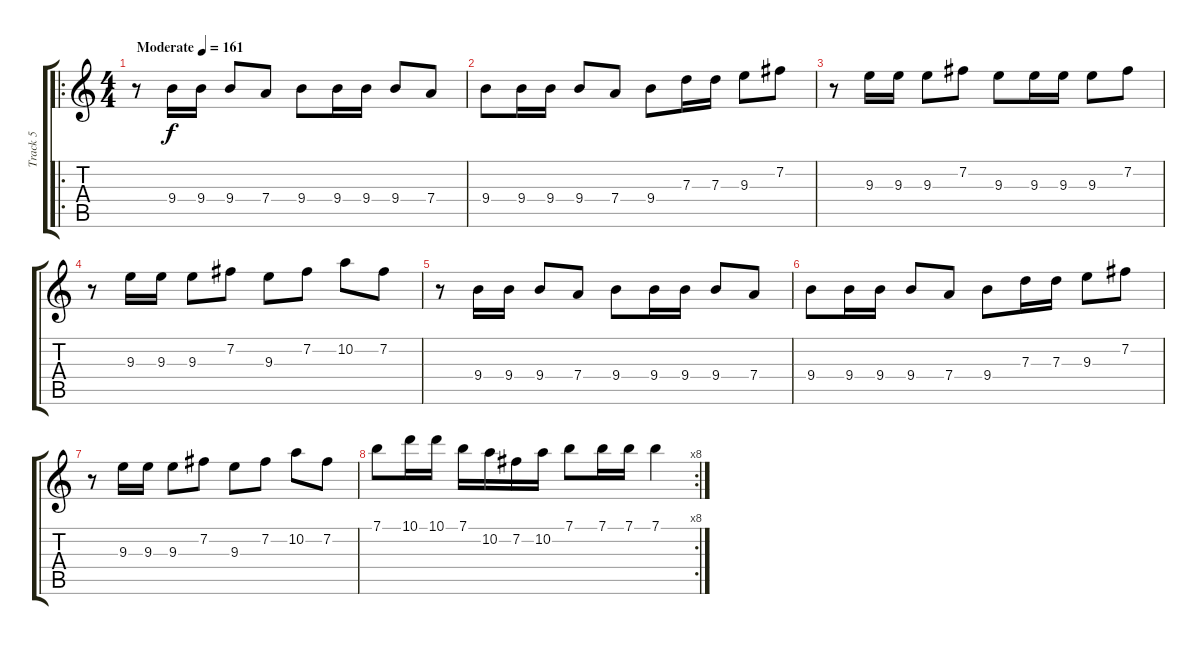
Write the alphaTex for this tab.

\track ("Track 5" "Track 5") {instrument electricguitarclean}
\staff {score tabs}
\tuning (E4 B3 G3 D3 A2 E2) {hide}
\ro
\ts (4 4)
\tempo (161 "Moderate")
\clef g2
\ks c
r.8{dy f instrument electricguitarclean} 9.4.16 9.4.16 9.4.8 7.4.8 9.4.8 9.4.16 9.4.16 9.4.8 7.4.8 |
9.4.8 9.4.16 9.4.16 9.4.8 7.4.8 9.4.8 7.3.16 7.3.16 9.3.8 7.2.8 |
r.8 9.3.16 9.3.16 9.3.8 7.2.8 9.3.8 9.3.16 9.3.16 9.3.8 7.2.8 |
r.8 9.3.16 9.3.16 9.3.8 7.2.8 9.3.8 7.2.8 10.2.8 7.2.8 |
r.8 9.4.16 9.4.16 9.4.8 7.4.8 9.4.8 9.4.16 9.4.16 9.4.8 7.4.8 |
9.4.8 9.4.16 9.4.16 9.4.8 7.4.8 9.4.8 7.3.16 7.3.16 9.3.8 7.2.8 |
r.8 9.3.16 9.3.16 9.3.8 7.2.8 9.3.8 7.2.8 10.2.8 7.2.8 |
\rc 8
7.1.8 10.1.16 10.1.16 7.1.16 10.2.16 7.2.16 10.2.16 7.1.8 7.1.16 7.1.16 7.1.4
